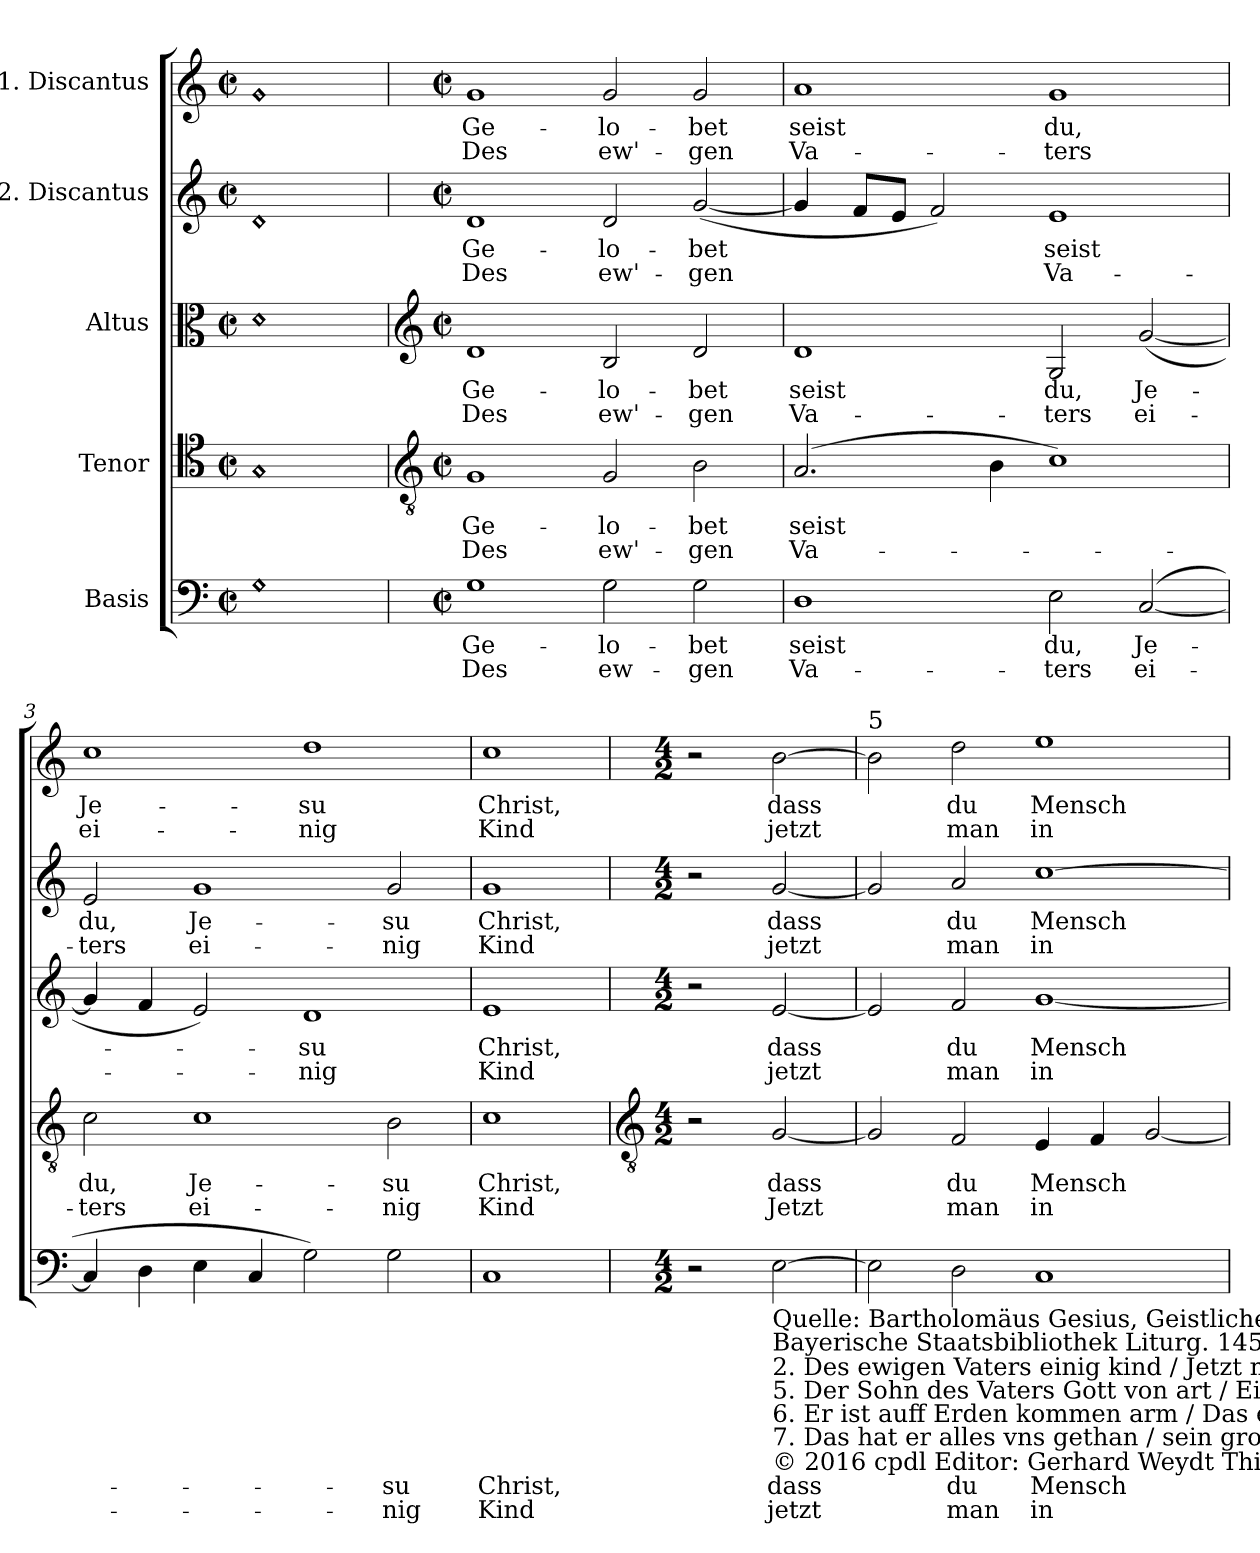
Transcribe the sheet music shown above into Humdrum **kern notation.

**kern	**text	**text	**kern	**text	**text	**kern	**text	**text	**kern	**text	**text	**kern	**text	**text
*part5	*part5	*part5	*part4	*part4	*part4	*part3	*part3	*part3	*part2	*part2	*part2	*part1	*part1	*part1
*staff5	*staff5	*staff5	*staff4	*staff4	*staff4	*staff3	*staff3	*staff3	*staff2	*staff2	*staff2	*staff1	*staff1	*staff1
*I"Basis	*	*	*I"Tenor	*	*	*I"Altus	*	*	*I"2. Discantus	*	*	*I"1. Discantus	*	*
*clefF4	*	*	*clefC4	*	*	*clefC3	*	*	*clefG2	*	*	*clefG2	*	*
*k[]	*	*	*k[]	*	*	*k[]	*	*	*k[]	*	*	*k[]	*	*
*C:	*	*	*C:	*	*	*C:	*	*	*C:	*	*	*C:	*	*
*M4/2	*	*	*M4/2	*	*	*M4/2	*	*	*M4/2	*	*	*M4/2	*	*
*met(c|)	*	*	*met(c|)	*	*	*met(c|)	*	*	*met(c|)	*	*	*met(c|)	*	*
=	=	=	=	=	=	=	=	=	=	=	=	=	=	=
!LO:N:head=diamond	!	!	!LO:N:head=diamond	!	!	!LO:N:head=diamond	!	!	!LO:N:head=diamond	!	!	!LO:N:head=diamond	!	!
1G	.	.	1G	.	.	1d	.	.	1d	.	.	1g	.	.
!!LO:LB:g=z
=1	=1	=1	=1	=1	=1	=1	=1	=1	=1	=1	=1	=1	=1	=1
*	*	*	*clefGv2	*	*	*clefG2	*	*	*	*	*	*	*	*
*M4/2	*	*	*M4/2	*	*	*M4/2	*	*	*M4/2	*	*	*M4/2	*	*
*met(c|)	*	*	*met(c|)	*	*	*met(c|)	*	*	*met(c|)	*	*	*met(c|)	*	*
!	!LO:LY:b	!LO:LY:b	!	!LO:LY:b	!LO:LY:b	!	!LO:LY:b	!LO:LY:b	!	!LO:LY:b	!LO:LY:b	!	!LO:LY:b	!LO:LY:b
1G	Ge-	-Des	1G	Ge-	-Des	1d	Ge-	-Des	1d	Ge-	-Des	1g	Ge-	-Des
!	!LO:LY:b	!LO:LY:b	!	!LO:LY:b	!LO:LY:b	!	!LO:LY:b	!LO:LY:b	!	!LO:LY:b	!LO:LY:b	!	!LO:LY:b	!LO:LY:b
2G	lo-	-ew-	2G	lo-	-ew'-	2B	lo-	-ew'-	2d	lo-	-ew'-	2g	lo-	-ew'-
!	!LO:LY:b	!LO:LY:b	!	!LO:LY:b	!LO:LY:b	!	!LO:LY:b	!LO:LY:b	!	!LO:LY:b	!LO:LY:b	!	!LO:LY:b	!LO:LY:b
2G	-bet	gen	2B	-bet	gen	2d	-bet	gen	(<[2g	-bet	gen	2g	-bet	gen
=2	=2	=2	=2	=2	=2	=2	=2	=2	=2	=2	=2	=2	=2	=2
!	!LO:LY:b	!LO:LY:b	!	!LO:LY:b	!LO:LY:b	!	!LO:LY:b	!LO:LY:b	!	!	!	!	!LO:LY:b	!LO:LY:b
1D	seist	Va-	(>2.A	seist	Va-	1d	seist	Va-	4g]	.	.	1a	seist	Va-
.	.	.	.	.	.	.	.	.	8fL	.	.	.	.	.
.	.	.	.	.	.	.	.	.	8eJ	.	.	.	.	.
.	.	.	.	.	.	.	.	.	2f)	.	.	.	.	.
.	.	.	4B	.	.	.	.	.	.	.	.	.	.	.
!	!LO:LY:b	!LO:LY:b	!	!	!	!	!LO:LY:b	!LO:LY:b	!	!LO:LY:b	!LO:LY:b	!	!LO:LY:b	!LO:LY:b
2E	-du,	ters	1c)	.	.	2G	-du,	ters	1e	seist	Va-	1g	-du,	ters
!	!LO:LY:b	!LO:LY:b	!	!	!	!	!LO:LY:b	!LO:LY:b	!	!	!	!	!	!
(>[2C	Je-	-ei-	.	.	.	(<[2g	Je-	-ei-	.	.	.	.	.	.
=3	=3	=3	=3	=3	=3	=3	=3	=3	=3	=3	=3	=3	=3	=3
!	!	!	!	!LO:LY:b	!LO:LY:b	!	!	!	!	!LO:LY:b	!LO:LY:b	!	!LO:LY:b	!LO:LY:b
4C]	.	.	2c	-du,	ters	4g]	.	.	2e	-du,	ters	1cc	Je-	-ei-
4D	.	.	.	.	.	4f	.	.	.	.	.	.	.	.
!	!	!	!	!LO:LY:b	!LO:LY:b	!	!	!	!	!LO:LY:b	!LO:LY:b	!	!	!
4E	.	.	1c	Je-	-ei-	2e)	.	.	1g	Je-	-ei-	.	.	.
4C	.	.	.	.	.	.	.	.	.	.	.	.	.	.
!	!	!	!	!	!	!	!LO:LY:b	!LO:LY:b	!	!	!	!	!LO:LY:b	!LO:LY:b
2G)	.	.	.	.	.	1d	-su	nig	.	.	.	1dd	-su	nig
!	!LO:LY:b	!LO:LY:b	!	!LO:LY:b	!LO:LY:b	!	!	!	!	!LO:LY:b	!LO:LY:b	!	!	!
2G	-su	nig	2B	-su	nig	.	.	.	2g	-su	nig	.	.	.
=4	=4	=4	=4	=4	=4	=4	=4	=4	=4	=4	=4	=4	=4	=4
!	!LO:LY:b	!LO:LY:b	!	!LO:LY:b	!LO:LY:b	!	!LO:LY:b	!LO:LY:b	!	!LO:LY:b	!LO:LY:b	!	!LO:LY:b	!LO:LY:b
1C	Christ,	Kind	1c	Christ,	Kind	1e	Christ,	Kind	1g	Christ,	Kind	1cc	Christ,	Kind
!!LO:LB:g=z
=5	=5	=5	=5	=5	=5	=5	=5	=5	=5	=5	=5	=5	=5	=5
*	*	*	*clefGv2	*	*	*	*	*	*	*	*	*	*	*
*M4/2	*	*	*M4/2	*	*	*M4/2	*	*	*M4/2	*	*	*M4/2	*	*
2r	.	.	2r	.	.	2r	.	.	2r	.	.	2r	.	.
!LO:TX:b:t=Quelle&colon; Bartholomäus Gesius, Geistliche Deutsche Lieder, Frankfurt an der Oder 1601, \nBayerische Staatsbibliothek Liturg. 1451 r urn&colon;nbn&colon;de&colon;bvb&colon;12-bsb10593389-2 VD17 3&colon;672094R	!	!	!	!	!	!	!	!	!	!	!	!	!	!
!LO:TX:b:t=1. GElobet seistu Jesu CHrist / Das du Mensch geboren bist / Von einer Jungfraw das ist war / des frewet sich der Engel schar. Kyrieleyson.\n2. Des ewigen Vaters einig kind / Jetzt man in der Krippen find / In vnser armes fleisch und Blut / verkleidet sich das ewige gut / Kyrieleison.\n3. Den aller welt kreis nie beschlos / der ligt in Marien schos / Er ist ein Kindlein worden klein / Der alle ding erhelt allein / Kyrieleison.\n4. Das ewige licht geht da herein / gib[!] der welt ein newen schein / Es leucht wol mitten in der Nacht / vnd vns des lichtes kinder macht / Kyrieleison.\n5. Der Sohn des Vaters Gott von art / Ein gast in der welte ward / vnd führt vns aus dem Jammerthal / vnnd macht uns erben in seim Saal / Kyrieleison.\n6. Er ist auff Erden kommen arm / Das er vnser sich erbarm / vnd in dem Himmel machet reich / vnd seinen lieben Engeln gleich / Kyrieleison.\n7. Das hat er alles vns gethan / sein gros lieb zu zeigen an / Des frew sich alle Christenheit / und danck ihm des in ewigkeit / Kyrieleison.	!	!	!	!	!	!	!	!	!	!	!	!	!	!
!LO:TX:b:t=© 2016 cpdl Editor&colon; Gerhard Weydt  This edition can be fully distributed, duplicated, performed, and recorded	!	!	!	!	!	!	!	!	!	!	!	!	!	!
!	!LO:LY:b	!LO:LY:b	!	!LO:LY:b	!LO:LY:b	!	!LO:LY:b	!LO:LY:b	!	!LO:LY:b	!LO:LY:b	!	!LO:LY:b	!LO:LY:b
[2E	dass	jetzt	[2G	dass	Jetzt	[2e	dass	jetzt	[2g	dass	jetzt	[2b	dass	jetzt
=6	=6	=6	=6	=6	=6	=6	=6	=6	=6	=6	=6	=6	=6	=6
!	!	!	!	!	!	!	!	!	!	!	!	!LO:TX:a:t=5	!	!
2E]	.	.	2G]	.	.	2e]	.	.	2g]	.	.	2b]	.	.
!	!LO:LY:b	!LO:LY:b	!	!LO:LY:b	!LO:LY:b	!	!LO:LY:b	!LO:LY:b	!	!LO:LY:b	!LO:LY:b	!	!LO:LY:b	!LO:LY:b
2D	du	man	2F	du	man	2f	du	man	2a	du	man	2dd	du	man
!	!LO:LY:b	!LO:LY:b	!	!LO:LY:b	!LO:LY:b	!	!LO:LY:b	!LO:LY:b	!	!LO:LY:b	!LO:LY:b	!	!LO:LY:b	!LO:LY:b
1C	Mensch	in	4E	Mensch	in	[1g	Mensch	in	[1cc	Mensch	in	1ee	Mensch	in
.	.	.	4F	.	.	.	.	.	.	.	.	.	.	.
.	.	.	[2G	.	.	.	.	.	.	.	.	.	.	.
=	=	=	=	=	=	=	=	=	=	=	=	=	=	=
*-	*-	*-	*-	*-	*-	*-	*-	*-	*-	*-	*-	*-	*-	*-
